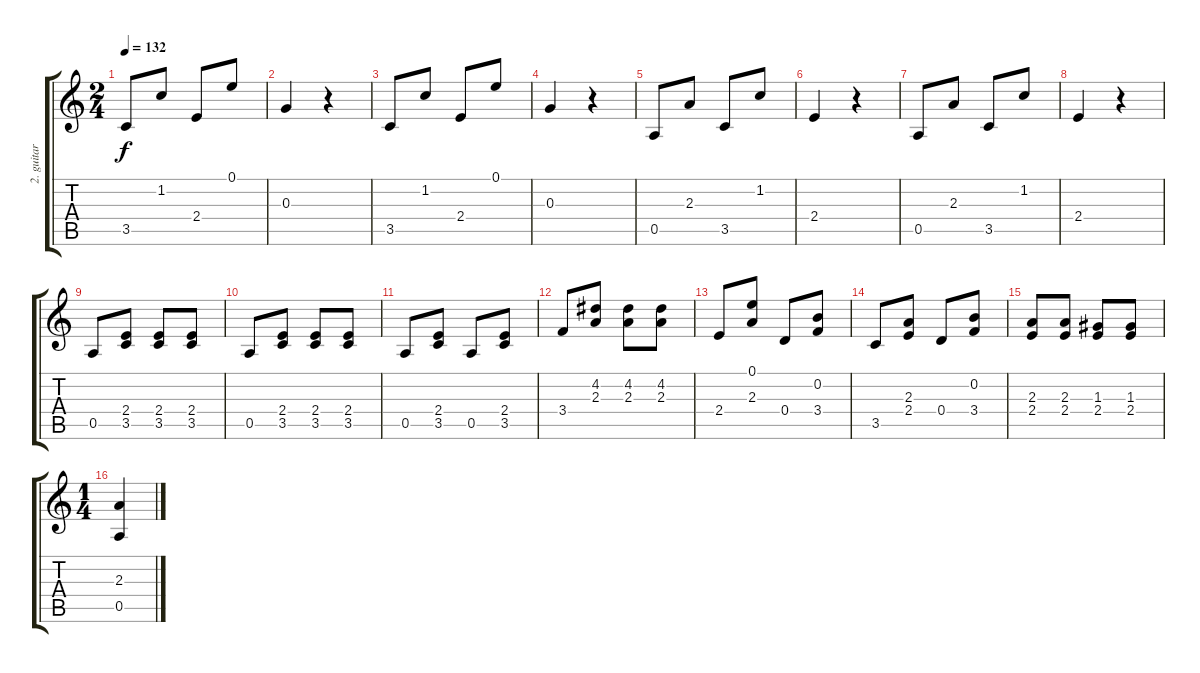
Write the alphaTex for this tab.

\track ("2. guitar" "2. guitar") {instrument electricguitarclean}
\staff {score tabs}
\tuning (E4 B3 G3 D3 A2 E2) {hide}
\ts (2 4)
\tempo 132
\clef g2
\ks c
3.5.8{dy f} 1.2.8 2.4.8 0.1.8 |
0.3.4 r.4 |
3.5.8 1.2.8 2.4.8 0.1.8 |
0.3.4 r.4 |
0.5.8 2.3.8 3.5.8 1.2.8 |
2.4.4 r.4 |
0.5.8 2.3.8 3.5.8 1.2.8 |
2.4.4 r.4 |
0.5.8 (2.4 3.5).8 (2.4 3.5).8 (2.4 3.5).8 |
0.5.8 (2.4 3.5).8 (2.4 3.5).8 (2.4 3.5).8 |
0.5.8 (2.4 3.5).8 0.5.8 (2.4 3.5).8 |
3.4.8 (4.2 2.3).8 (4.2 2.3).8 (4.2 2.3).8 |
2.4.8 (0.1 2.3).8 0.4.8 (0.2 3.4).8 |
3.5.8 (2.3 2.4).8 0.4.8 (0.2 3.4).8 |
(2.3 2.4).8 (2.3 2.4).8 (1.3 2.4).8 (1.3 2.4).8 |
\ts (1 4)
(2.3 0.5).4
